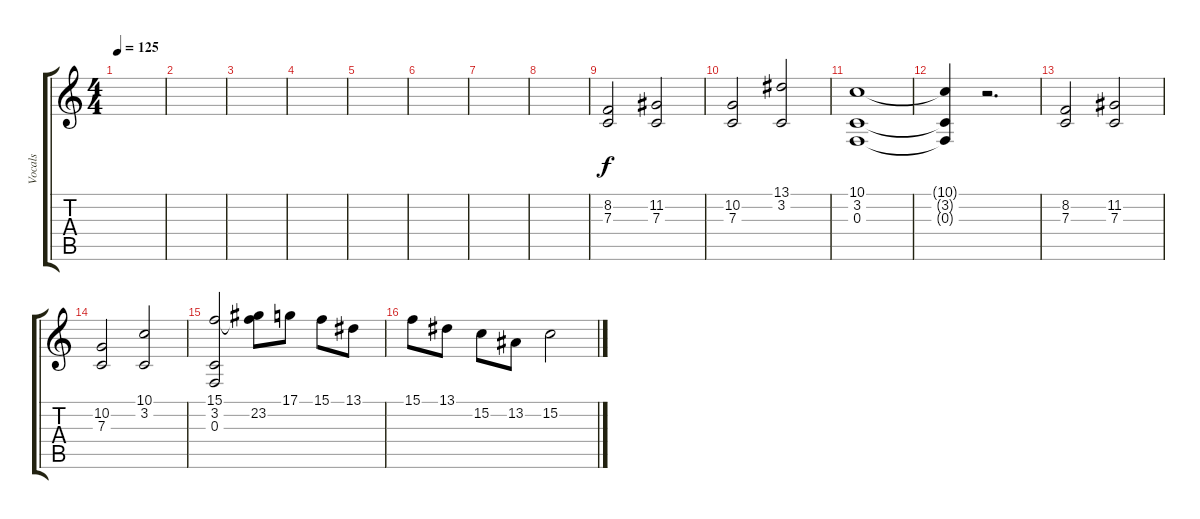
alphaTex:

\track ("Vocals" "Vocals") {instrument synthvoice}
\staff {score tabs}
\tuning (D4 A3 F3 C3 G2 D2) {hide}
\ts (4 4)
\tempo 125
\clef g2
\ks c
|
|
|
|
|
|
|
|
(8.2 7.3).2 (11.2 7.3).2 |
(10.2 7.3).2 (13.1 3.2).2 |
(10.1 3.2 0.3).1 |
(10.1{t} 3.2{t} 0.3{t}).4 r.2{d} |
(8.2 7.3).2 (11.2 7.3).2 |
(10.2 7.3).2 (10.1 3.2).2 |
(15.1 3.2 0.3).2 (15.1{t} 23.2).8{volume 10} 17.1.8 15.1.8 13.1.8 |
15.1.8{volume 10} 13.1.8 15.2.8 13.2.8 15.2.2
